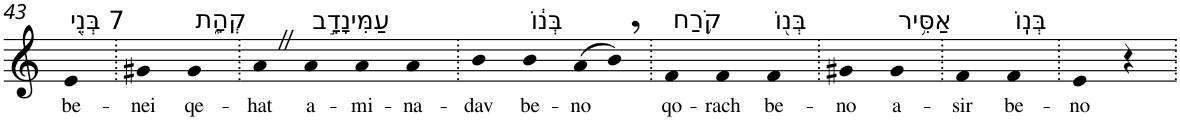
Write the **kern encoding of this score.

**kern	**text
*part1	*part1
*staff1	*staff1
*I"Piano	*
*I'Pno	*
!!LO:PB:g=z
*clefG2	*
*k[]	*
=43	=43
!LO:TX:a:t=7 בְּנֵ֖י	!
!	!LO:LY:b
4e	be-
=44.	=44.
!	!LO:LY:b
4g#X	-nei
!LO:TX:a:t=קְהָ֑ת	!
!	!LO:LY:b
4g#	qe-
=45.	=45.
!	!LO:LY:b
4aZ	-hat
!LO:TX:a:t=עַמִּינָדָ֣ב	!
!	!LO:LY:b
4a	a-
!	!LO:LY:b
4a	-mi-
!	!LO:LY:b
4a	-na-
=46.	=46.
!	!LO:LY:b
4b	-dav
!LO:TX:a:t=בְּנ֔וֹ	!
!	!LO:LY:b
4b	be-
!	!LO:LY:b
(>8a	-no
8b,)	.
=47.	=47.
!LO:TX:a:t=קֹ֥רַח	!
!	!LO:LY:b
4f	qo-
!	!LO:LY:b
4f	-rach
!LO:TX:a:t=בְּנ֖וֹ	!
!	!LO:LY:b
4f	be-
=48.	=48.
!	!LO:LY:b
4g#X	-no
!LO:TX:a:t=אַסִּ֥יר	!
!	!LO:LY:b
4g#	a-
=49.	=49.
!	!LO:LY:b
4f	-sir
!LO:TX:a:t=בְּנֽוֹ	!
!	!LO:LY:b
4f	be-
=50.	=50.
!	!LO:LY:b
4e	-no
4r	.
=.	=.
*-	*-
